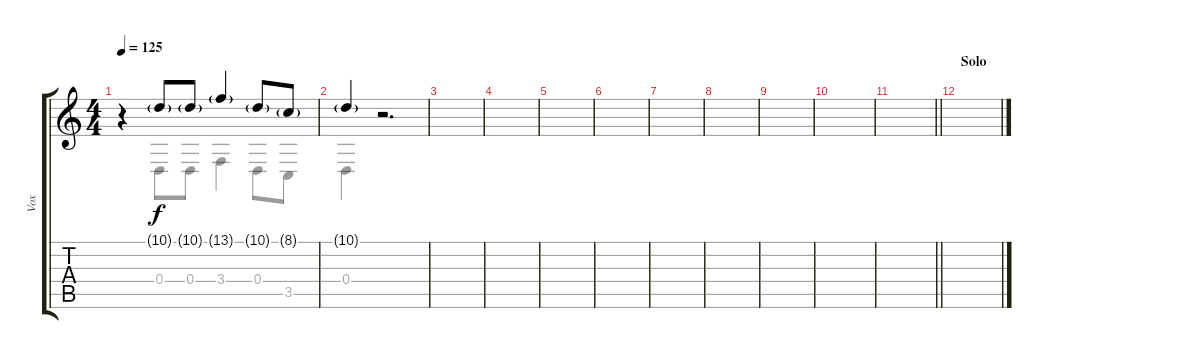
\track ("Vox" "Vox") {instrument lead1square}
\staff {score tabs}
\tuning (E4 B3 G3 D3 A2 E2) {hide}
\voice
\ts (4 4)
\tempo 125
\clef g2
\ks c
r.4{dy f} 10.1{g}.8 10.1{g}.8 13.1{g}.4 10.1{g}.8 8.1{g}.8 |
10.1{g}.4 r.2{d} |
|
|
|
|
|
|
|
|
\barLineRight lightlight
|
\section ("" "Solo")
|
|
|
|
\voice
\clef g2
\ottava regular
\simile none
\ks c
r.4{dy f} 0.4.8 0.4.8 3.4.4 0.4.8 3.5.8 |
0.4.4 r.2{d} |
|
|
|
|
|
|
|
|
\barLineRight lightlight
|
|
|
|
|
